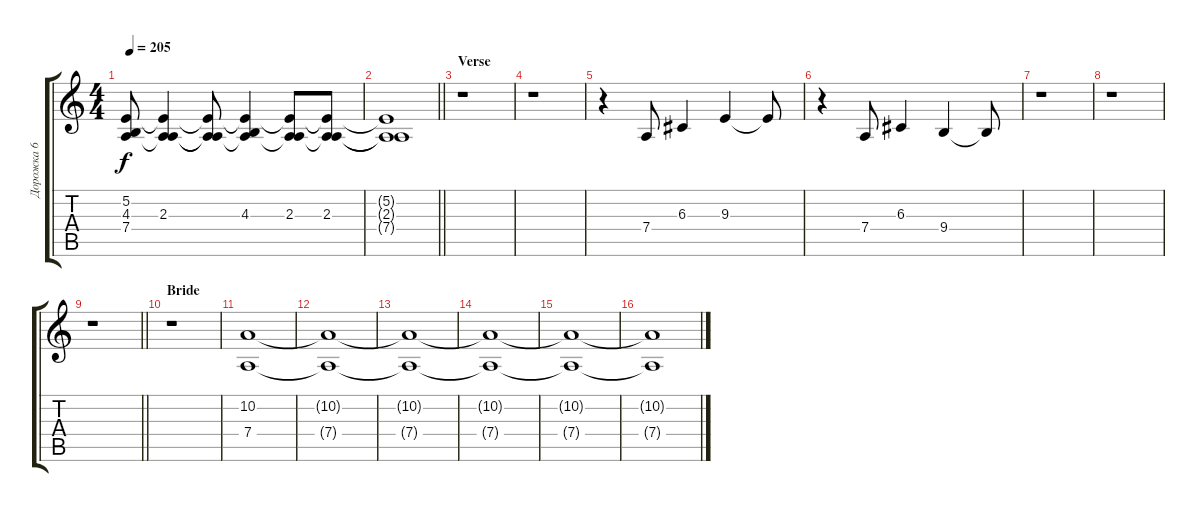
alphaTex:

\track ("Дорожка 6" "Дорожка 6") {instrument altosax}
\staff {score tabs}
\tuning (E4 B3 G3 D3 A2 E2) {hide}
\ts (4 4)
\tempo 205
\clef g2
\ks c
(5.2{t} 4.3{t} 7.4{t}).8{dy f} (5.2{t} 2.3 7.4{t}).4 (5.2{t} 2.3{t} 7.4{t}).8 (5.2{t} 4.3 7.4{t}).4 (5.2{t} 2.3 7.4{t}).8 (5.2{t} 2.3 7.4{t}).8 |
\barLineRight lightlight
(5.2{t} 2.3{t} 7.4{t}).1 |
\section ("" "Verse")
r.1 |
r.1 |
r.4{balance 0} 7.4.8 6.3.4 9.3.4 9.3{t}.8 |
r.4{balance 16} 7.4.8 6.3.4 9.4.4 9.4{t}.8{balance 8} |
r.1 |
r.1 |
\barLineRight lightlight
r.1 |
\section ("" "Bride")
r.1{volume 8} |
(10.2 7.4).1 |
(10.2{t} 7.4{t}).1 |
(10.2{t} 7.4{t}).1 |
(10.2{t} 7.4{t}).1 |
(10.2{t} 7.4{t}).1 |
(10.2{t} 7.4{t}).1
